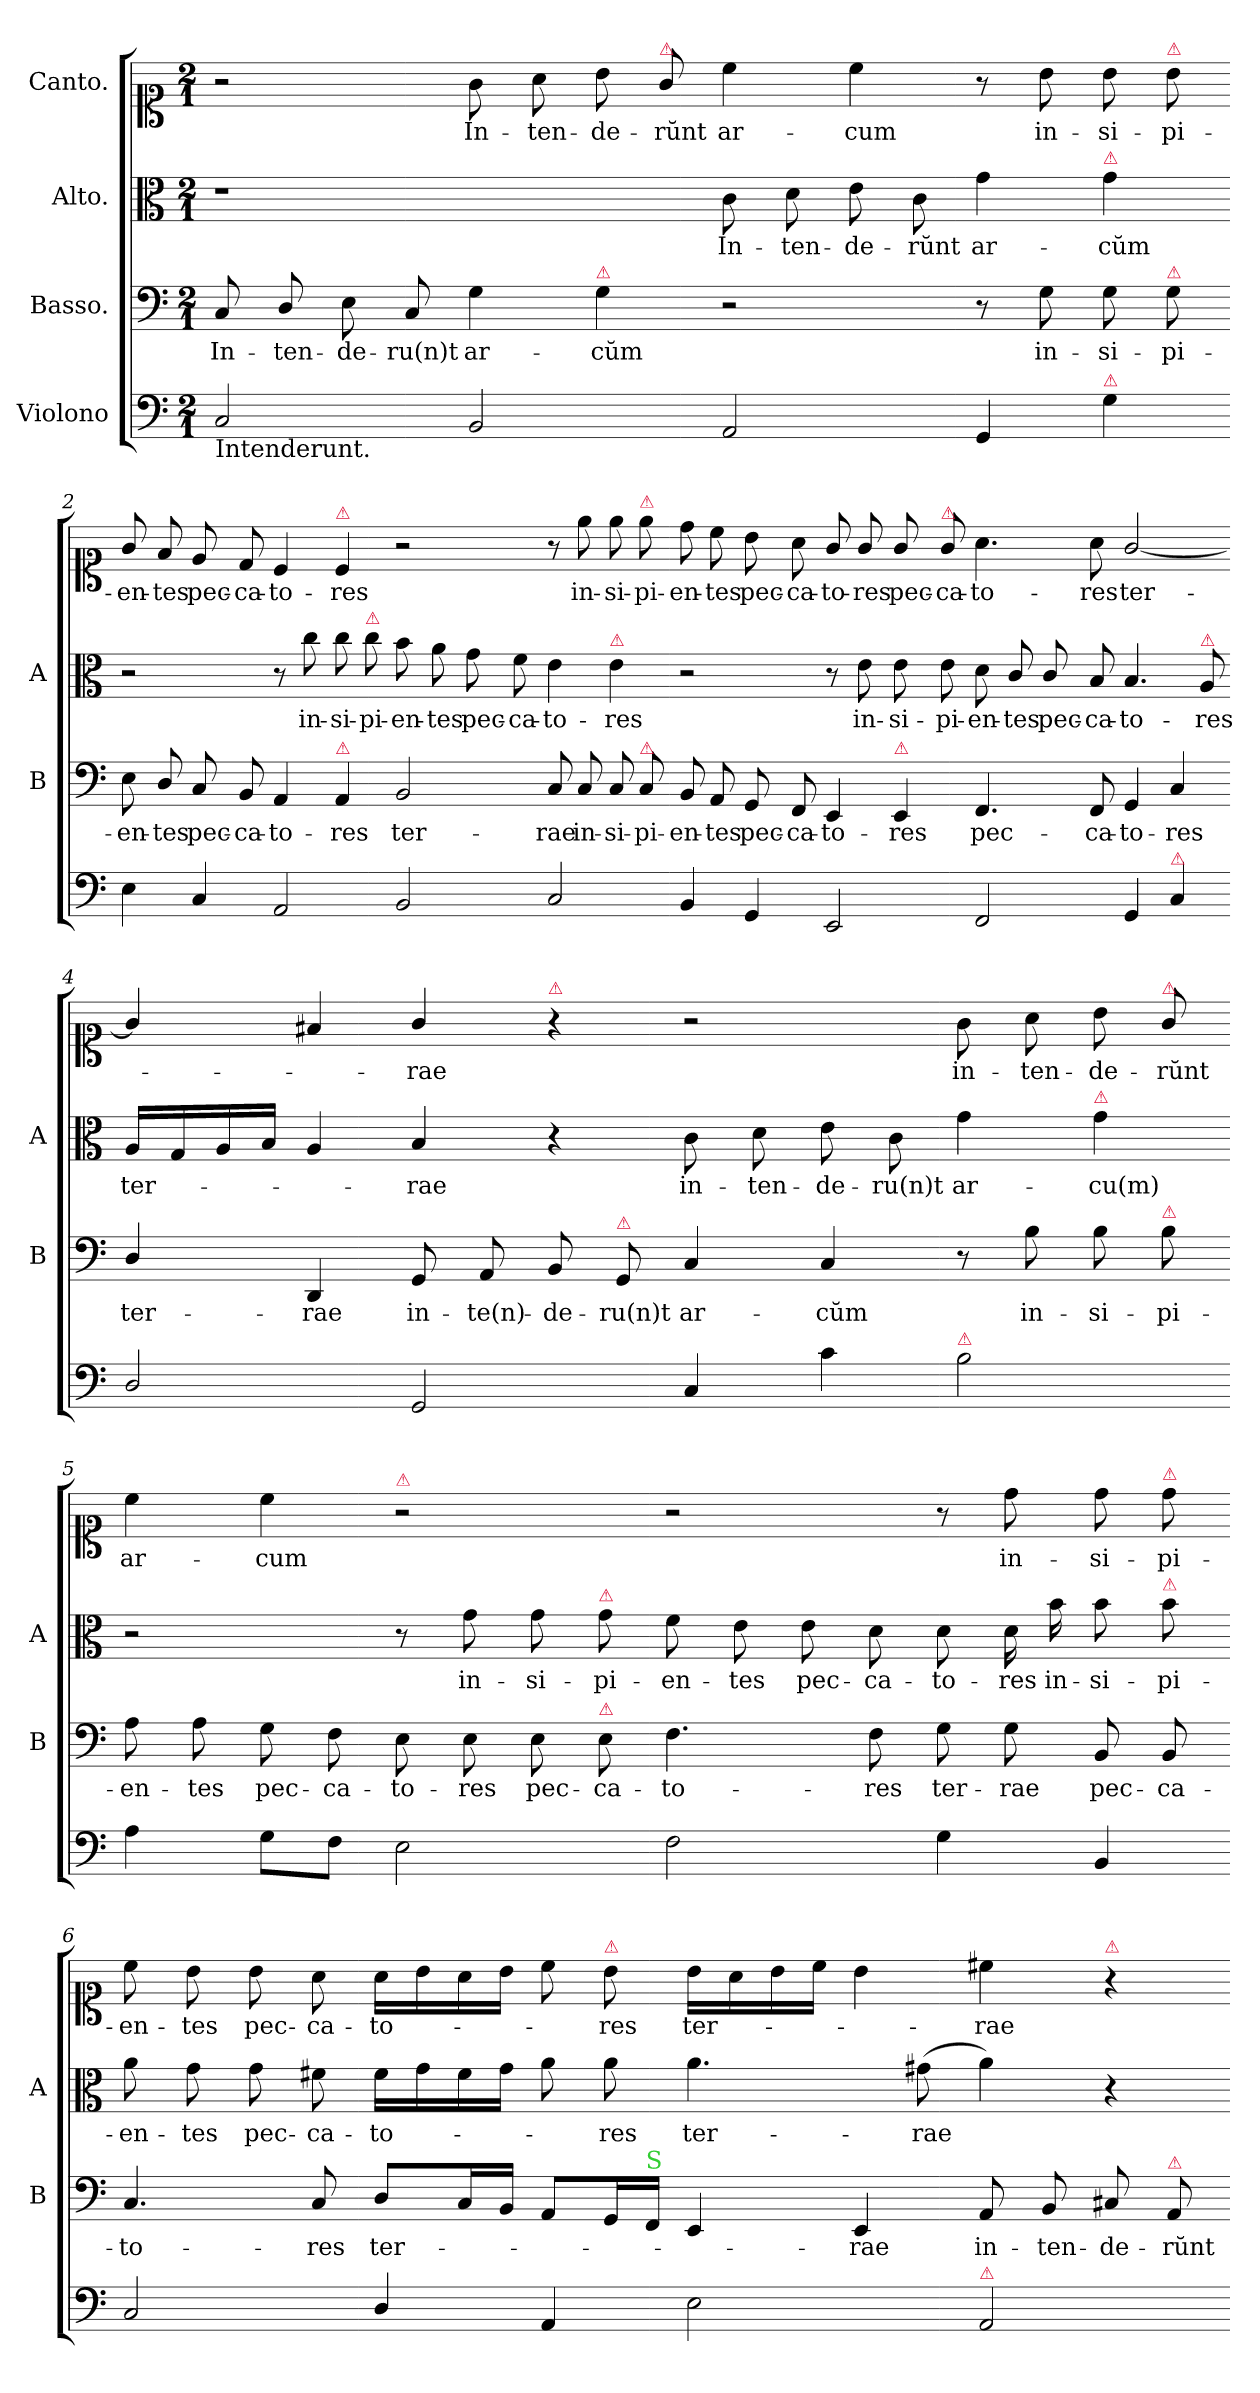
**kern	**kern	**text	**kern	**text	**kern	**text
*part4	*part3	*part3	*part2	*part2	*part1	*part1
*staff4	*staff3	*staff3	*staff2	*staff2	*staff1	*staff1
*I"Violono	*I"Basso.	*	*I"Alto.	*	*I"Canto.	*
*	*I'B	*	*I'A	*	*	*
*clefF4	*clefF4	*	*clefC3	*	*clefC1	*
*k[]	*k[]	*	*k[]	*	*k[]	*
*C:	*C:	*	*C:	*	*C:	*
*M2/1	*M2/1	*	*M2/1	*	*M2/1	*
=1	=1	=1	=1	=1	=1	=1
!LO:TX:b:t=Intenderunt.	!	!	!	!	!	!
2C/	8C/	In-	1r	.	2r	.
.	8D/	-ten-	.	.	.	.
.	8E\	-de-	.	.	.	.
.	8C/	-ru(n)t	.	.	.	.
2BB/	4G\	ar-	.	.	8g\	In-
.	.	.	.	.	8a\	-ten-
!	!LO:TX:a:color=crimson:t=⚠	!	!	!	!	!
.	4G\	-cŭm	.	.	8b\	-de-
!	!	!	!	!	!LO:TX:a:color=crimson:t=⚠	!
.	.	.	.	.	8g/	-rŭnt
2AA/	2r	.	8c\	In-	4cc\	ar-
.	.	.	8d\	-ten-	.	.
.	.	.	8e\	-de-	4cc\	-cum
.	.	.	8c\	-rŭnt	.	.
4GG/	8r	.	4g\	ar-	8r	.
.	8G\	in-	.	.	8b\	in-
!	!	!	!LO:TX:a:color=crimson:t=⚠	!	!	!
!LO:TX:a:color=crimson:t=⚠	!	!	!	!	!	!
4G\	8G\	-si-	4g\	-cŭm	8b\	-si-
!	!	!	!	!	!LO:TX:a:color=crimson:t=⚠	!
!	!LO:TX:a:color=crimson:t=⚠	!	!	!	!	!
.	8G\	-pi-	.	.	8b\	-pi-
=2-	=2-	=2-	=2-	=2-	=2-	=2-
4E\	8E\	-en-	2r	.	8g/	-en-
.	8D/	-tes	.	.	8f/	-tes
4C/	8C/	pec-	.	.	8e/	pec-
.	8BB/	-ca-	.	.	8d/	-ca-
2AA/	4AA/	-to-	8r	.	4c/	-to-
.	.	.	8cc\	in-	.	.
!	!	!	!	!	!LO:TX:a:color=crimson:t=⚠	!
!	!LO:TX:a:color=crimson:t=⚠	!	!	!	!	!
.	4AA/	-res	8cc\	-si-	4c/	-res
!	!	!	!LO:TX:a:color=crimson:t=⚠	!	!	!
.	.	.	8cc\	-pi-	.	.
2BB/	2BB/	ter-	8b\	-en-	2r	.
.	.	.	8a\	-tes	.	.
.	.	.	8g\	pec-	.	.
.	.	.	8f\	-ca-	.	.
2C/	8C/	-rae	4e\	-to-	8r	.
.	8C/	in-	.	.	8ee\	in-
!	!	!	!LO:TX:a:color=crimson:t=⚠	!	!	!
.	8C/	-si-	4e\	-res	8ee\	-si-
!	!	!	!	!	!LO:TX:a:color=crimson:t=⚠	!
!	!LO:TX:a:color=crimson:t=⚠	!	!	!	!	!
.	8C/	-pi-	.	.	8ee\	-pi-
=3-	=3-	=3-	=3-	=3-	=3-	=3-
4BB/	8BB/	-en-	2r	.	8dd\	-en-
.	8AA/	-tes	.	.	8cc\	-tes
4GG/	8GG/	pec-	.	.	8b\	pec-
.	8FF/	-ca-	.	.	8a\	-ca-
2EE/	4EE/	-to-	8r	.	8g/	-to-
.	.	.	8e\	in-	8g/	-res
!	!LO:TX:a:color=crimson:t=⚠	!	!	!	!	!
.	4EE/	-res	8e\	-si-	8g/	pec-
!	!	!	!	!	!LO:TX:a:color=crimson:t=⚠	!
.	.	.	8e\	-pi-	8g/	-ca-
2FF/	4.FF/	pec-	8d\	-en-	4.a\	-to-
.	.	.	8c/	-tes	.	.
.	.	.	8c/	pec-	.	.
.	8FF/	-ca-	8B/	-ca-	8a\	-res
4GG/	4GG/	-to-	4.B/	-to-	[2g/	ter-
!LO:TX:a:color=crimson:t=⚠	!	!	!	!	!	!
4C/	4C/	-res	.	.	.	.
!	!	!	!LO:TX:a:color=crimson:t=⚠	!	!	!
.	.	.	8A/	-res	.	.
=4-	=4-	=4-	=4-	=4-	=4-	=4-
2D/	4D/	ter-	16A/LL	ter-	4g/]	.
.	.	.	16G/	.	.	.
.	.	.	16A/	.	.	.
.	.	.	16B/JJ	.	.	.
.	4DD/	-rae	4A/	.	4f#X/	.
2GG/	8GG/	in-	4B/	-rae	4g/	-rae
.	8AA/	-te(n)-	.	.	.	.
!	!	!	!	!	!LO:TX:a:color=crimson:t=⚠	!
.	8BB/	-de-	4r	.	4r	.
!	!LO:TX:a:color=crimson:t=⚠	!	!	!	!	!
.	8GG/	-ru(n)t	.	.	.	.
4C/	4C/	ar-	8c\	in-	2r	.
.	.	.	8d\	-ten-	.	.
4c\	4C/	-cŭm	8e\	-de-	.	.
.	.	.	8c\	-ru(n)t	.	.
!LO:TX:a:color=crimson:t=⚠	!	!	!	!	!	!
2B\	8r	.	4g\	ar-	8g\	in-
.	8B\	in-	.	.	8a\	-ten-
!	!	!	!LO:TX:a:color=crimson:t=⚠	!	!	!
.	8B\	-si-	4g\	-cu(m)	8b\	-de-
!	!	!	!	!	!LO:TX:a:color=crimson:t=⚠	!
!	!LO:TX:a:color=crimson:t=⚠	!	!	!	!	!
.	8B\	-pi-	.	.	8g/	-rŭnt
=5-	=5-	=5-	=5-	=5-	=5-	=5-
4A\	8A\	-en-	2r	.	4cc\	ar-
.	8A\	-tes	.	.	.	.
8G\L	8G\	pec-	.	.	4cc\	-cum
8F\J	8F\	-ca-	.	.	.	.
!	!	!	!	!	!LO:TX:a:color=crimson:t=⚠	!
2E\	8E\	-to-	8r	.	2r	.
.	8E\	-res	8g\	in-	.	.
.	8E\	pec-	8g\	-si-	.	.
!	!	!	!LO:TX:a:color=crimson:t=⚠	!	!	!
!	!LO:TX:a:color=crimson:t=⚠	!	!	!	!	!
.	8E\	-ca-	8g\	-pi-	.	.
2F\	4.F\	-to-	8f\	-en-	2r	.
.	.	.	8e\	-tes	.	.
.	.	.	8e\	pec-	.	.
.	8F\	-res	8d\	-ca-	.	.
4G\	8G\	ter-	8d\	-to-	8r	.
.	8G\	-rae	16d\	-res	8dd\	in-
.	.	.	16b\	in-	.	.
4BB/	8BB/	pec-	8b\	-si-	8dd\	-si-
!	!	!	!	!	!LO:TX:a:color=crimson:t=⚠	!
!	!	!	!LO:TX:a:color=crimson:t=⚠	!	!	!
.	8BB/	-ca-	8b\	-pi-	8dd\	-pi-
=6-	=6-	=6-	=6-	=6-	=6-	=6-
2C/	4.C/	-to-	8a\	-en-	8cc\	-en-
.	.	.	8g\	-tes	8b\	-tes
.	.	.	8g\	pec-	8b\	pec-
.	8C/	-res	8f#X\	-ca-	8a\	-ca-
4D/	8D/L	ter-	16f#\LL	-to-	16a\LL	-to-
.	.	.	16g\	.	16b\	.
.	16C/L	.	16f#\	.	16a\	.
.	16BB/JJ	.	16g\JJ	.	16b\JJ	.
4AA/	8AA/L	.	8a\	.	8cc\	.
!	!	!	!	!	!LO:TX:a:color=crimson:t=⚠	!
.	16GG/L	.	8a\	res	8b\	-res
!	!LO:TX:a:color=limegreen:t=S	!	!	!	!	!
.	16FF/JJ	.	.	.	.	.
2E\	4EE/	.	4.a\	ter-	16b\LL	ter-
.	.	.	.	.	16a\	.
.	.	.	.	.	16b\	.
.	.	.	.	.	16cc\JJ	.
.	4EE/	-rae	.	.	4b\	.
.	.	.	(8g#X\	-rae	.	.
!LO:TX:a:color=crimson:t=⚠	!	!	!	!	!	!
2AA/	8AA/	in-	4a\)	.	4cc#X\	-rae
.	8BB/	-ten-	.	.	.	.
!	!	!	!	!	!LO:TX:a:color=crimson:t=⚠	!
.	8C#X/	-de-	4r	.	4r	.
!	!LO:TX:a:color=crimson:t=⚠	!	!	!	!	!
.	8AA/	-rŭnt	.	.	.	.
=-	=-	=-	=-	=-	=-	=-
*-	*-	*-	*-	*-	*-	*-
